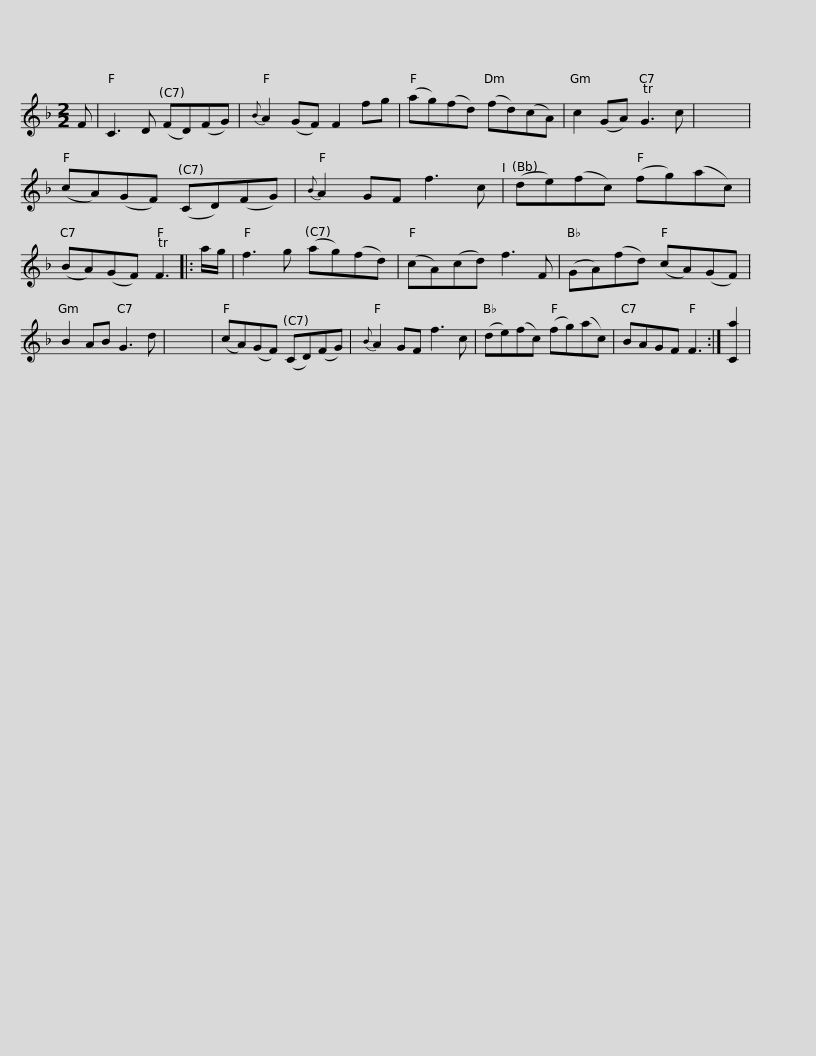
X:1
L:1/8
M:2/2
I:linebreak $
K:F
V:1 treble
V:1
 F | C3 D (FD)(FG) |{B} A2 (GF) F2 fg | (ag)(fd) (fd)(cA) | c2 (GA) TG3 c | %5
 x8 | (cA)(GF) (CD)(FG) |${B} A2 GF f3 c | (de)(fc) (fg)(ac) | (BA)(GF) TF3 |: %10
 a/g/ | f3 g (ag)(fd) | (cA)(cd) f3 F |$ (GA)(fd) (cA)(GF) | B2 AB G3 d | %15
 x8 | (cA)(GF) (CD)(FG) |{B} A2 GF f3 c | (de)(fc) (fg)(ac) | BAGF F3 :|$ %20
 [Ca]2 | %21
